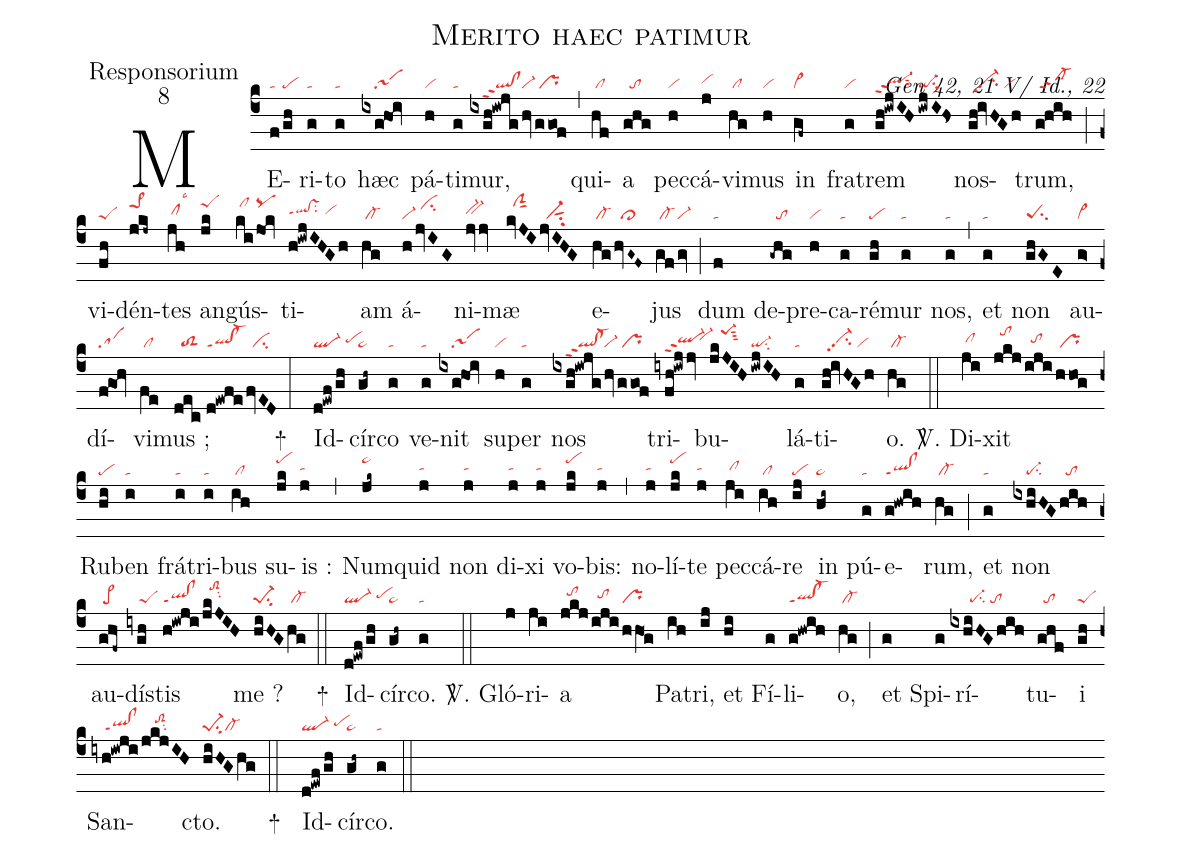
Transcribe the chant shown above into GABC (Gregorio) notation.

name:Merito haec patimur;
office-part:Responsorium;
mode:8;
commentary:Gen 42, 21 V/ Id., 22;
nabc-lines:1;
%%
(c4)ME(f|ta|/gh|pe)ri(g|ta)to(g|ta) hæc(ixg!hoi|////sa1) pá(h|vi)ti(g|ta)mur,(ixgh!iwjg|////ql!clppt2|/hv|vi-|/ggof|/pr) (,) qui(hf|/cl)a(ghg|//to) pec(h|vi)cá(j|vihh)vi(hg|/cl)mus(h|vi) in(gf~|cl~) fra(g|vi)trem(gh!iwjIH|ql-hhppt2sut2|/iwjI!Hs|qi-su1sux1) nos(gh!ivHGh|//vi-hhpp2su2/vi)trum,(g!hih|/sf-) (;) vi(fh|peS)dén(jkj~|pe>1hk)tes(jh|/clhhlsc3) an(jk|peShk)gús(ki|/clhk|/jok|pqhk)ti(h!iwjIHGh|qlhh!vshhppt1su2/vihh)am(hg|/cl-) á(h/jvIG|vi-/cihj)ni(jvjv|bv-hh)mæ(kvJI|//ciGhk|jvIHG|//vi-sut1su2) e(hg|/cl-|/hvG~F~|//cl>)jus(gf|/cl-|/gv|vi-) (;) dum(f|ta) de(-ghg|//to)pre(h|vi)ca(g|ta)ré(gh|pe)mur(g|ta) nos,(g|ta) (,) et(g|ta) non(ghGE|peSsu2) au(g>|vi>)dí(f!goh|sa)vi(fe|/cl)mus ;(dec|//toS2|//d!ewfe|ql!cl-ppt1|/fvED|//ci) (:)
+() Id(d!ewf/gh|ql-/pehh)cír(gh~|pe~)co(g|ta) ve(g|ta)nit(ixg!hoi|////sa1) su(h|vi)per(g|ta) nos(ixgh!iwjg|////ql!cl-ppt2|/hv|vi-|/ggof|/pr) tri(iyfh!iwjjv|///ql-hhppt2``vi-hi)bu(jkJIH|///pe-1hksut3|/iwjIH|qi-su2)lá(g|ta)ti(gh!ivHGh|//vi-hhpp2su2/vi)o.(hg|/cl-) (::)

<sp>V/</sp>. Di(ji|/clhh)xit(jkj|//tohk|/iji|//tohh|/hhog|/pr) Ru(hi|pe)ben(i|ta) frá(i|ta)tri(i|ta)bus(ih|/cl) su(jk|pehk)is :(j|tahh) (,) Num(jk~|pe~hk)quid(j|tahh) non(j|tahh) di(j|tahh)xi(j|tahh) vo(jk|pehk)bis:(j|tahh) (,) no(j|tahh)lí(jk|pehk)te(j|tahh) pec(ji|/clhh)cá(ih|/cl)re(ij|pe) in(hi~|pe~) pú(g|ta)e(g!hwih|ql!clppt1)rum,(hg|/cl-) (;) et(g|ta) non(ixhiHG|////pe-su2|hih|//to) au(ghf~|/pe>)dís(iygh|////peS)tis(h!iwji|ql!clppt1|/jkJIH|//toS2hksu2) me ?(hiHG|pe-1su2|hg|/cl-) (::)
+() Id(d!ewf/gh|ql-/pehh)cír(gh~|pe~)co.(g|ta) (::)

<sp>V/</sp>. Gló(j)ri(ji)a(jkj|//tohi|/iji|//tohh|/hhO1g|pr) Pa(ih)tri,(ij)
et(hi) Fí(g)li(g!hwih|ql!cl-ppt1)o,(hg|/cl-) (;)
et(g) Spi(g)rí(ixhiHGhih|//////pe-su2/to)tu(ghf|//to)i(gh|peS)
San(iyh!iwji|////ql!clppt1|/jkjIH|////toS2hisu2)cto.(hiHGhg|pe-1su2cl-) (::)
+() Id(d!ewf/gh|ql-/pehh)cír(gh~|pe~)co.(g|ta) (::)
